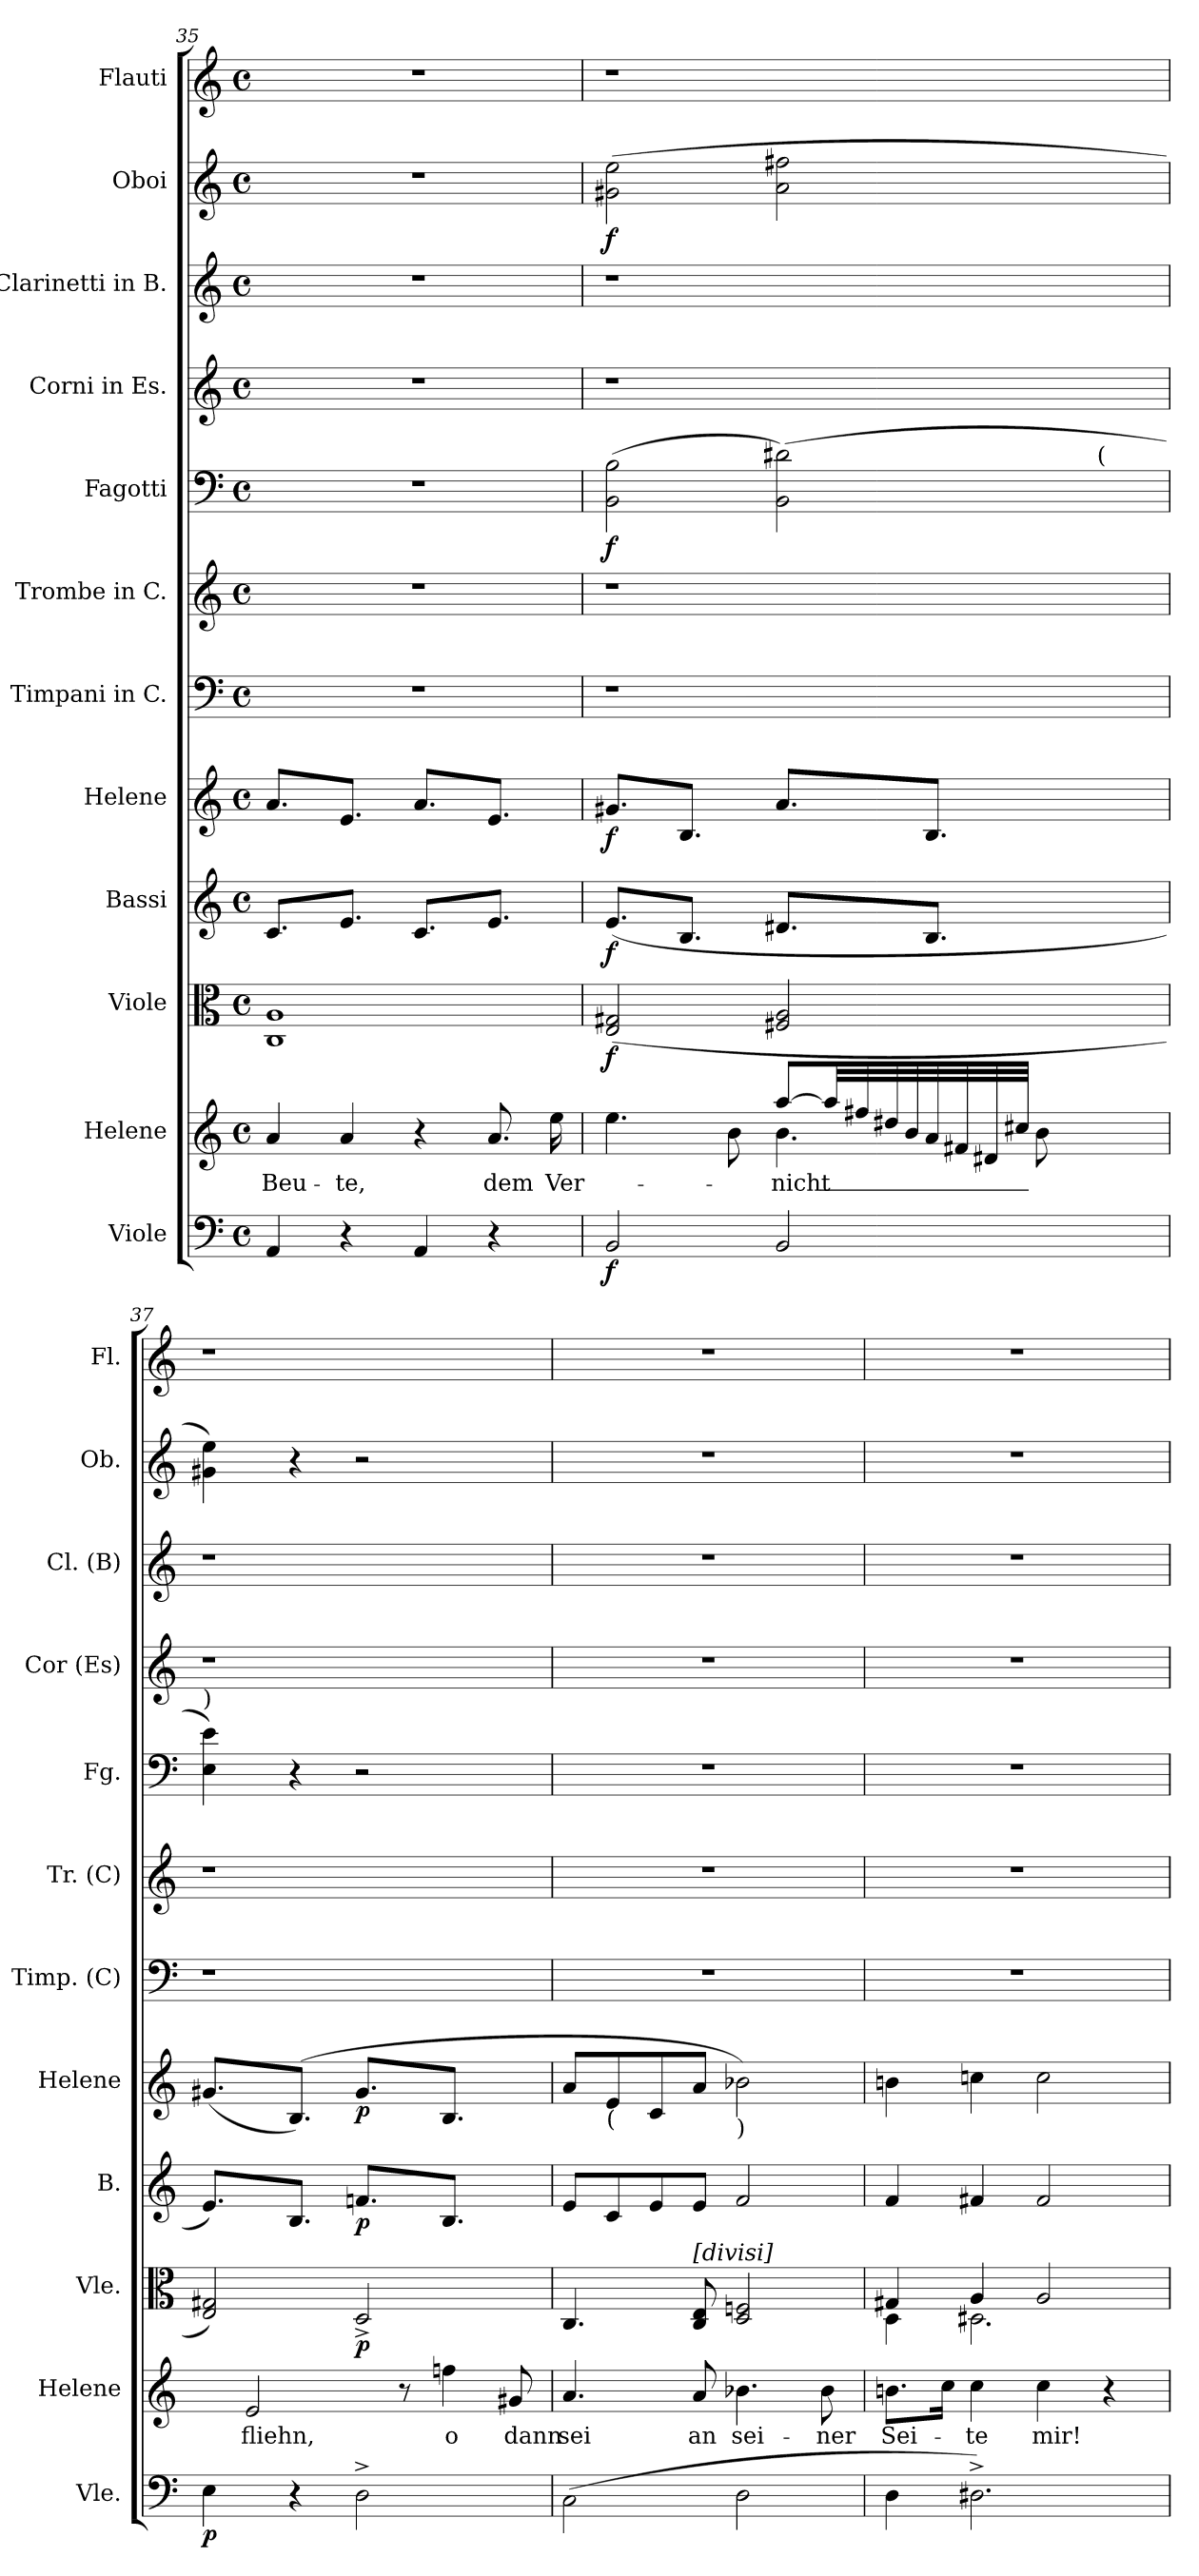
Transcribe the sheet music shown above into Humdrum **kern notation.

**kern	**dynam	**kern	**text	**kern	**dynam	**kern	**dynam	**kern	**dynam	**kern	**kern	**kern	**dynam	**kern	**kern	**kern	**dynam	**kern
*part12	*part12	*part11	*part11	*part10	*part10	*part9	*part9	*part8	*part8	*part7	*part6	*part5	*part5	*part4	*part3	*part2	*part2	*part1
*staff12	*staff12	*staff11	*staff11	*staff10	*staff10	*staff9	*staff9	*staff8	*staff8	*staff7	*staff6	*staff5	*staff5	*staff4	*staff3	*staff2	*staff2	*staff1
*I"Viole	*	*I"Helene	*	*I"Viole	*	*I"Bassi	*	*I"Helene	*	*I"Timpani in C.	*I"Trombe in C.	*I"Fagotti	*	*I"Corni in Es.	*I"Clarinetti in B.	*I"Oboi	*	*I"Flauti
*I'Vle.	*	*I'Helene	*	*I'Vle.	*	*I'B.	*	*I'Helene	*	*I'Timp. (C)	*I'Tr. (C)	*I'Fg.	*	*I'Cor (Es)	*I'Cl. (B)	*I'Ob.	*	*I'Fl.
*clefF4	*	*clefG2	*	*clefC3	*	*clefG2	*	*clefG2	*	*clefF4	*clefG2	*clefF4	*	*clefG2	*clefG2	*clefG2	*	*clefG2
*	*	*	*	*	*	*	*	*	*	*	*	*	*	*ITrd4c7	*ITrd1c2	*	*	*
*M4/4	*	*M4/4	*	*M4/4	*	*M4/4	*	*M4/4	*	*M4/4	*M4/4	*M4/4	*	*M4/4	*M4/4	*M4/4	*	*M4/4
*met(c)	*	*met(c)	*	*met(c)	*	*met(c)	*	*met(c)	*	*met(c)	*met(c)	*met(c)	*	*met(c)	*met(c)	*met(c)	*	*met(c)
*	*	*	*	*	*	*Xtuplet	*	*Xtuplet	*	*	*	*	*	*	*	*	*	*
=35	=35	=35	=35	=35	=35	=35	=35	=35	=35	=35	=35	=35	=35	=35	=35	=35	=35	=35
4AA/	.	4a/	Beu-	1C 1A	.	6.c/L	.	6.a/L	.	1r	1r	1r	.	1r	1r	1r	.	1r
4r	.	4a/	te,	.	.	6.e/J	.	6.e/J	.	.	.	.	.	.	.	.	.	.
4AA/	.	4r	.	.	.	6.c/L	.	6.a/L	.	.	.	.	.	.	.	.	.	.
4r	.	8.a/	dem	.	.	6.e/J	.	6.e/J	.	.	.	.	.	.	.	.	.	.
.	.	16ee\	Ver-	.	.	.	.	.	.	.	.	.	.	.	.	.	.	.
=36	=36	=36	=36	=36	=36	=36	=36	=36	=36	=36	=36	=36	=36	=36	=36	=36	=36	=36
*	*	*^	*	*	*	*	*	*	*	*	*	*	*	*	*	*	*	*
!	!LO:DY:b	!	!	!	!	!LO:DY:b	!	!LO:DY:b	!	!LO:DY:b	!	!	!	!LO:DY:b	!	!	!	!LO:DY:b	!
*^	*	*	*	*	*	*	*	*	*	*	*	*	*	*	*	*	*	*	*
*	*^	*	*	*	*	*	*	*	*	*	*	*	*	*	*	*	*	*	*	*
2BB/	2ryy	2ryy	f	4ryy	4.ee\	.	(<2E/ 2G#/	f	(<6.e/L	f	(<6.g#/L	f	1r	1r	(>2BB\ 2B\	f	1r	1r	(>2g#\ 2ee\	f	1r
.	.	.	.	4ryy	.	.	.	.	6.B/J	.	6.B/J	.	.	.	.	.	.	.	.	.	.
.	.	.	.	.	8b\	.	.	.	.	.	.	.	.	.	.	.	.	.	.	.	.
2BB/	8..ryy	4ryy	.	[8aa/L	4.b\	nicht_	2F#/ 2A/	.	6.d#/L	.	6.a/L	.	.	.	(>2BB\ 2d#\)	.	.	.	2a\ 2ff#\	.	.
.	.	.	.	32aa/LL]	.	.	.	.	.	.	.	.	.	.	.	.	.	.	.	.	.
.	.	.	.	32ff#/	.	.	.	.	.	.	.	.	.	.	.	.	.	.	.	.	.
.	.	.	.	32dd#/	.	.	.	.	.	.	.	.	.	.	.	.	.	.	.	.	.
.	4ryy	.	.	32b/	.	.	.	.	.	.	.	.	.	.	.	.	.	.	.	.	.
.	.	32ryy	.	32a/	.	.	.	.	6.B/J	.	6.B/J	.	.	.	.	.	.	.	.	.	.
.	.	4ryy	.	32f#/	.	.	.	.	.	.	.	.	.	.	.	.	.	.	.	.	.
.	.	.	.	32d#/	.	.	.	.	.	.	.	.	.	.	.	.	.	.	.	.	.
.	.	.	.	32cc#/JJJ	.	.	.	.	.	.	.	.	.	.	.	.	.	.	.	.	.
.	.	.	.	8ryy	8b\	.	.	.	.	.	.	.	.	.	.	.	.	.	.	.	.
.	8ryy	.	.	.	.	.	.	.	.	.	.	.	.	.	.	.	.	.	.	.	.
!	!	!	!	!	!	!	!	!	!	!	!	!	!	!	!LO:TX:a:t=(	!	!	!	!	!	!
8ryy	.	.	.	8ryy	8ryy	.	8ryy	.	8ryy	.	8ryy	.	8ryy	8ryy	8ryy	.	8ryy	8ryy	8ryy	.	8ryy
.	.	16.ryy	.	.	.	.	.	.	.	.	.	.	.	.	.	.	.	.	.	.	.
.	32ryy	.	.	.	.	.	.	.	.	.	.	.	.	.	.	.	.	.	.	.	.
!!LO:PB:g=z
=37	=37	=37	=37	=37	=37	=37	=37	=37	=37	=37	=37	=37	=37	=37	=37	=37	=37	=37	=37	=37	=37
!	!	!	!	!	!	!	!	!	!	!	!	!	!	!	!LO:TX:a:t=)	!	!	!	!	!	!
!	!	!	!LO:DY:b	!	!	!	!	!	!	!	!	!	!	!	!	!	!	!	!	!	!
*v	*v	*v	*	*	*	*	*	*	*	*	*	*	*	*	*	*	*	*	*	*	*
*	*	*v	*v	*	*	*	*	*	*	*	*	*	*	*	*	*	*	*	*
4E\	p	8ryy	.	2E/ 2G#/)	.	(>6.e/L)	.	(>6.g#/L	.	1r	1r	4E\ 4e\)	.	1r	1r	4g#\ 4ee\)	.	1r
.	.	2e/	fliehn,	.	.	.	.	.	.	.	.	.	.	.	.	.	.	.
4r	.	.	.	.	.	6.B/J	.	(>6.B/J)	.	.	.	4r	.	.	.	4r	.	.
!	!	!	!	!	!LO:DY:b	!	!LO:DY:b	!	!LO:DY:b	!	!	!	!	!	!	!	!	!
2D^>\	.	.	.	2D^</	p	6.fn/L	p	6.g#/L	p	.	.	2r	.	.	.	2r	.	.
.	.	8r	.	.	.	.	.	.	.	.	.	.	.	.	.	.	.	.
.	.	4ffn\	o	.	.	6.B/J	.	6.B/J	.	.	.	.	.	.	.	.	.	.
8ryy	.	8g#/	dann	8ryy	.	8ryy	.	8ryy	.	8ryy	8ryy	8ryy	.	8ryy	8ryy	8ryy	.	8ryy
=38	=38	=38	=38	=38	=38	=38	=38	=38	=38	=38	=38	=38	=38	=38	=38	=38	=38	=38
(>2C\	.	4.a/	sei	4.C/	.	8e/L	.	8a/L	.	1r	1r	1r	.	1r	1r	1r	.	1r
!	!	!	!	!	!	!	!	!LO:TX:b:t=(	!	!	!	!	!	!	!	!	!	!
.	.	.	.	.	.	8c/	.	8e/	.	.	.	.	.	.	.	.	.	.
.	.	.	.	.	.	8e/	.	8c/	.	.	.	.	.	.	.	.	.	.
!	!	!	!	!LO:TX:a:t=[divisi]	!	!	!	!	!	!	!	!	!	!	!	!	!	!
.	.	8a/	an	8C/ 8E/	.	8e/J	.	8a/J	.	.	.	.	.	.	.	.	.	.
!	!	!	!	!	!	!	!	!LO:TX:b:t=)	!	!	!	!	!	!	!	!	!	!
2D\	.	4.b-\	sei-	2D/ 2Fn/	.	2f/	.	2b-\)	.	.	.	.	.	.	.	.	.	.
.	.	8b-\	ner	.	.	.	.	.	.	.	.	.	.	.	.	.	.	.
=39	=39	=39	=39	=39	=39	=39	=39	=39	=39	=39	=39	=39	=39	=39	=39	=39	=39	=39
*	*	*	*	*^	*	*	*	*	*	*	*	*	*	*	*	*	*	*
4D\	.	8.bn\L	Sei-	4G#/	4D\	.	4f/	.	4bn\	.	1r	1r	1r	.	1r	1r	1r	.	1r
.	.	16cc\Jk	.	.	.	.	.	.	.	.	.	.	.	.	.	.	.	.	.
2.D#^>\)	.	4cc\	te	4A/	2.D#\	.	4f#/	.	4ccn\	.	.	.	.	.	.	.	.	.	.
.	.	4cc\	mir!	2A/	.	.	2f#/	.	2cc\	.	.	.	.	.	.	.	.	.	.
.	.	4r	.	.	.	.	.	.	.	.	.	.	.	.	.	.	.	.	.
*	*	*	*	*v	*v	*	*	*	*	*	*	*	*	*	*	*	*	*	*
=	=	=	=	=	=	=	=	=	=	=	=	=	=	=	=	=	=	=
*-	*-	*-	*-	*-	*-	*-	*-	*-	*-	*-	*-	*-	*-	*-	*-	*-	*-	*-
